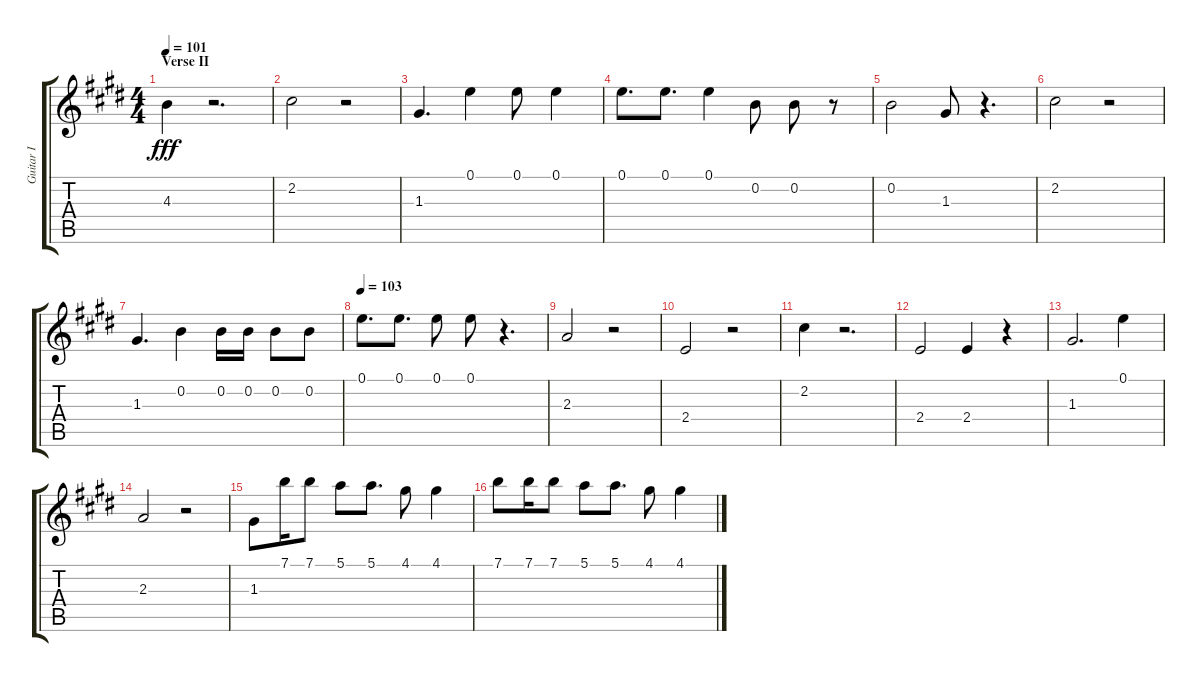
\track ("Guitar I" "Guitar I") {instrument electricguitarclean}
\staff {score tabs}
\tuning (E4 B3 G3 D3 A2 E2) {hide}
\ts (4 4)
\section ("" "Verse II")
\tempo 101
\clef g2
\ks e
4.3.4{dy fff} r.2{d} |
2.2.2 r.2 |
1.3.4{d} 0.1.4 0.1.8 0.1.4 |
0.1.8{d} 0.1.8{d} 0.1.4 0.2.8 0.2.8 r.8 |
0.2.2 1.3.8 r.4{d} |
2.2.2 r.2 |
1.3.4{d} 0.2.4 0.2.16 0.2.16 0.2.8 0.2.8 |
\tempo 103
0.1.8{d} 0.1.8{d} 0.1.8 0.1.8 r.4{d} |
2.3.2 r.2 |
2.4.2 r.2 |
2.2.4 r.2{d} |
2.4.2 2.4.4 r.4 |
1.3.2{d} 0.1.4 |
2.3.2 r.2 |
1.3.8 7.1.16 7.1.8 5.1.8 5.1.8{d} 4.1.8 4.1.4 |
7.1.8 7.1.16 7.1.8 5.1.8 5.1.8{d} 4.1.8 4.1.4
